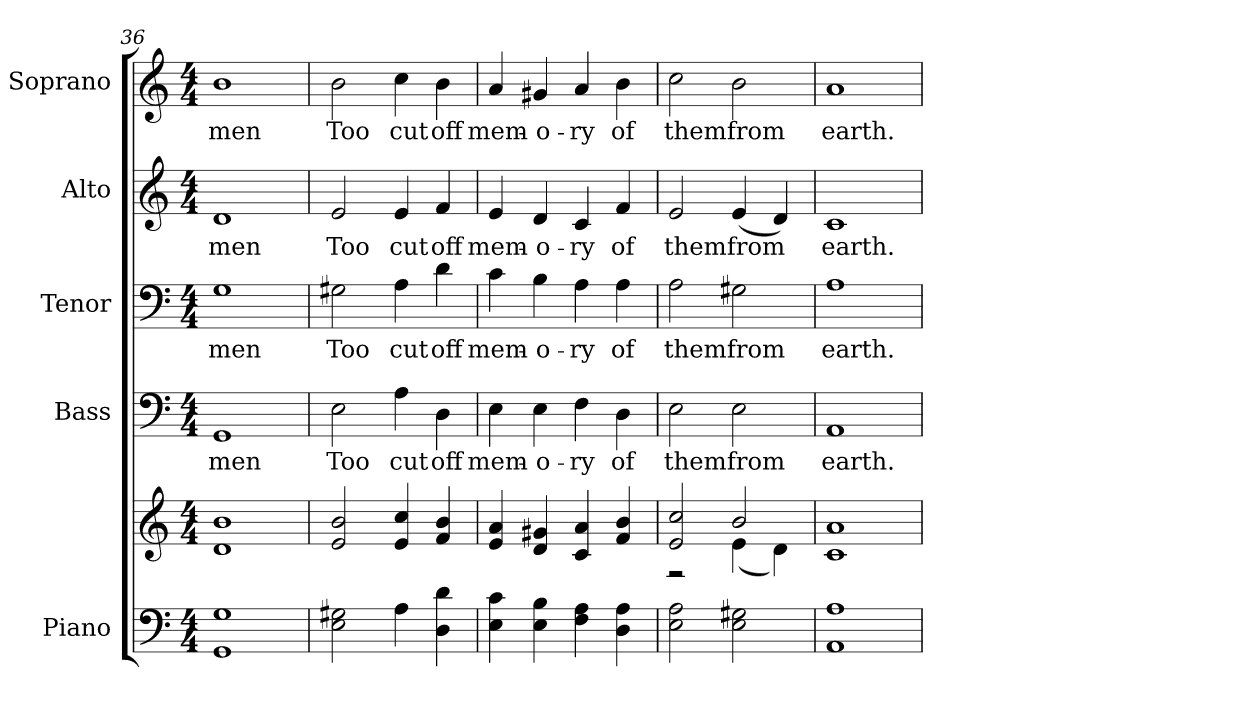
**kern	**kern	**kern	**text	**kern	**text	**kern	**text	**kern	**text
*part5	*part5	*part4	*part4	*part3	*part3	*part2	*part2	*part1	*part1
*staff6	*staff5	*staff4	*staff4	*staff3	*staff3	*staff2	*staff2	*staff1	*staff1
*I"Piano	*	*I"Bass	*	*I"Tenor	*	*I"Alto	*	*I"Soprano	*
*I'Pno.	*	*I'B.	*	*I'T.	*	*I'A.	*	*I'S.	*
*clefF4	*clefG2	*clefF4	*	*clefF4	*	*clefG2	*	*clefG2	*
*k[]	*k[]	*k[]	*	*k[]	*	*k[]	*	*k[]	*
*C:	*C:	*C:	*	*C:	*	*C:	*	*C:	*
*M4/4	*M4/4	*M4/4	*	*M4/4	*	*M4/4	*	*M4/4	*
=36	=36	=36	=36	=36	=36	=36	=36	=36	=36
!	!	!	!LO:LY:b:color=#000000	!	!	!	!	!	!
!	!	!	!	!	!LO:LY:b:color=#000000	!	!	!	!
!	!	!	!	!	!	!	!LO:LY:b:color=#000000	!	!
!	!	!	!	!	!	!	!	!	!LO:LY:b:color=#000000
1GGi 1Gi	1di 1bi	1GGi	men	1Gi	men	1di	men	1bi	men
!!LO:PB:g=z
=37	=37	=37	=37	=37	=37	=37	=37	=37	=37
!	!	!	!LO:LY:b:color=#000000	!	!	!	!	!	!
!	!	!	!	!	!LO:LY:b:color=#000000	!	!	!	!
!	!	!	!	!	!	!	!LO:LY:b:color=#000000	!	!
!	!	!	!	!	!	!	!	!	!LO:LY:b:color=#000000
2Ei\ 2G#Xi	2ei/ 2bi	2Ei\	Too	2G#Xi\	Too	2ei/	Too	2bi\	Too
!	!	!	!LO:LY:b:color=#000000	!	!	!	!	!	!
!	!	!	!	!	!LO:LY:b:color=#000000	!	!	!	!
!	!	!	!	!	!	!	!LO:LY:b:color=#000000	!	!
!	!	!	!	!	!	!	!	!	!LO:LY:b:color=#000000
4Ai\	4ei/ 4cci	4Ai\	cut	4Ai\	cut	4ei/	cut	4cci\	cut
!	!	!	!LO:LY:b:color=#000000	!	!	!	!	!	!
!	!	!	!	!	!LO:LY:b:color=#000000	!	!	!	!
!	!	!	!	!	!	!	!LO:LY:b:color=#000000	!	!
!	!	!	!	!	!	!	!	!	!LO:LY:b:color=#000000
4Di\ 4di	4fi/ 4bi	4Di\	off	4di\	off	4fi/	off	4bi\	off
=38	=38	=38	=38	=38	=38	=38	=38	=38	=38
!	!	!	!LO:LY:b:color=#000000	!	!	!	!	!	!
!	!	!	!	!	!LO:LY:b:color=#000000	!	!	!	!
!	!	!	!	!	!	!	!LO:LY:b:color=#000000	!	!
!	!	!	!	!	!	!	!	!	!LO:LY:b:color=#000000
4Ei\ 4ci	4ei/ 4ai	4Ei\	mem-	4ci\	mem-	4ei/	mem-	4ai/	mem-
!	!	!	!LO:LY:b:color=#000000	!	!	!	!	!	!
!	!	!	!	!	!LO:LY:b:color=#000000	!	!	!	!
!	!	!	!	!	!	!	!LO:LY:b:color=#000000	!	!
!	!	!	!	!	!	!	!	!	!LO:LY:b:color=#000000
4Ei\ 4Bi	4di/ 4g#Xi	4Ei\	-o-	4Bi\	-o-	4di/	-o-	4g#Xi/	-o-
!	!	!	!LO:LY:b:color=#000000	!	!	!	!	!	!
!	!	!	!	!	!LO:LY:b:color=#000000	!	!	!	!
!	!	!	!	!	!	!	!LO:LY:b:color=#000000	!	!
!	!	!	!	!	!	!	!	!	!LO:LY:b:color=#000000
4Fi\ 4Ai	4ci/ 4ai	4Fi\	-ry	4Ai\	-ry	4ci/	-ry	4ai/	-ry
!	!	!	!LO:LY:b:color=#000000	!	!	!	!	!	!
!	!	!	!	!	!LO:LY:b:color=#000000	!	!	!	!
!	!	!	!	!	!	!	!LO:LY:b:color=#000000	!	!
!	!	!	!	!	!	!	!	!	!LO:LY:b:color=#000000
4Di\ 4Ai	4fi/ 4bi	4Di\	of	4Ai\	of	4fi/	of	4bi\	of
=39	=39	=39	=39	=39	=39	=39	=39	=39	=39
*	*^	*	*	*	*	*	*	*	*
!	!	!	!	!LO:LY:b:color=#000000	!	!	!	!	!	!
!	!	!	!	!	!	!LO:LY:b:color=#000000	!	!	!	!
!	!	!	!	!	!	!	!	!LO:LY:b:color=#000000	!	!
!	!	!	!	!	!	!	!	!	!	!LO:LY:b:color=#000000
2Ei\ 2Ai	2ei/ 2cci	2r	2Ei\	them	2Ai\	them	2ei/	them	2cci\	them
!	!	!	!	!LO:LY:b:color=#000000	!	!	!	!	!	!
!	!	!	!	!	!	!LO:LY:b:color=#000000	!	!	!	!
!	!	!	!	!	!	!	!	!LO:LY:b:color=#000000	!	!
!	!	!	!	!	!	!	!	!	!	!LO:LY:b:color=#000000
2Ei\ 2G#Xi	2bi/	(4ei\	2Ei\	from	2G#Xi\	from	(4ei/	from	2bi\	from
.	.	4di\)	.	.	.	.	4di/)	.	.	.
*	*v	*v	*	*	*	*	*	*	*	*
=40	=40	=40	=40	=40	=40	=40	=40	=40	=40
*	*^	*	*	*	*	*	*	*	*
!	!	!	!	!LO:LY:b:color=#000000	!	!	!	!	!	!
*	*v	*v	*	*	*	*	*	*	*	*
*	*^	*	*	*	*	*	*	*	*
!	!	!	!	!	!	!LO:LY:b:color=#000000	!	!	!	!
*	*v	*v	*	*	*	*	*	*	*	*
*	*^	*	*	*	*	*	*	*	*
!	!	!	!	!	!	!	!	!LO:LY:b:color=#000000	!	!
*	*v	*v	*	*	*	*	*	*	*	*
*	*^	*	*	*	*	*	*	*	*
!	!	!	!	!	!	!	!	!	!	!LO:LY:b:color=#000000
*	*v	*v	*	*	*	*	*	*	*	*
1AAi 1Ai	1ci 1ai	1AAi	earth.	1Ai	earth.	1ci	earth.	1ai	earth.
=	=	=	=	=	=	=	=	=	=
*-	*-	*-	*-	*-	*-	*-	*-	*-	*-
